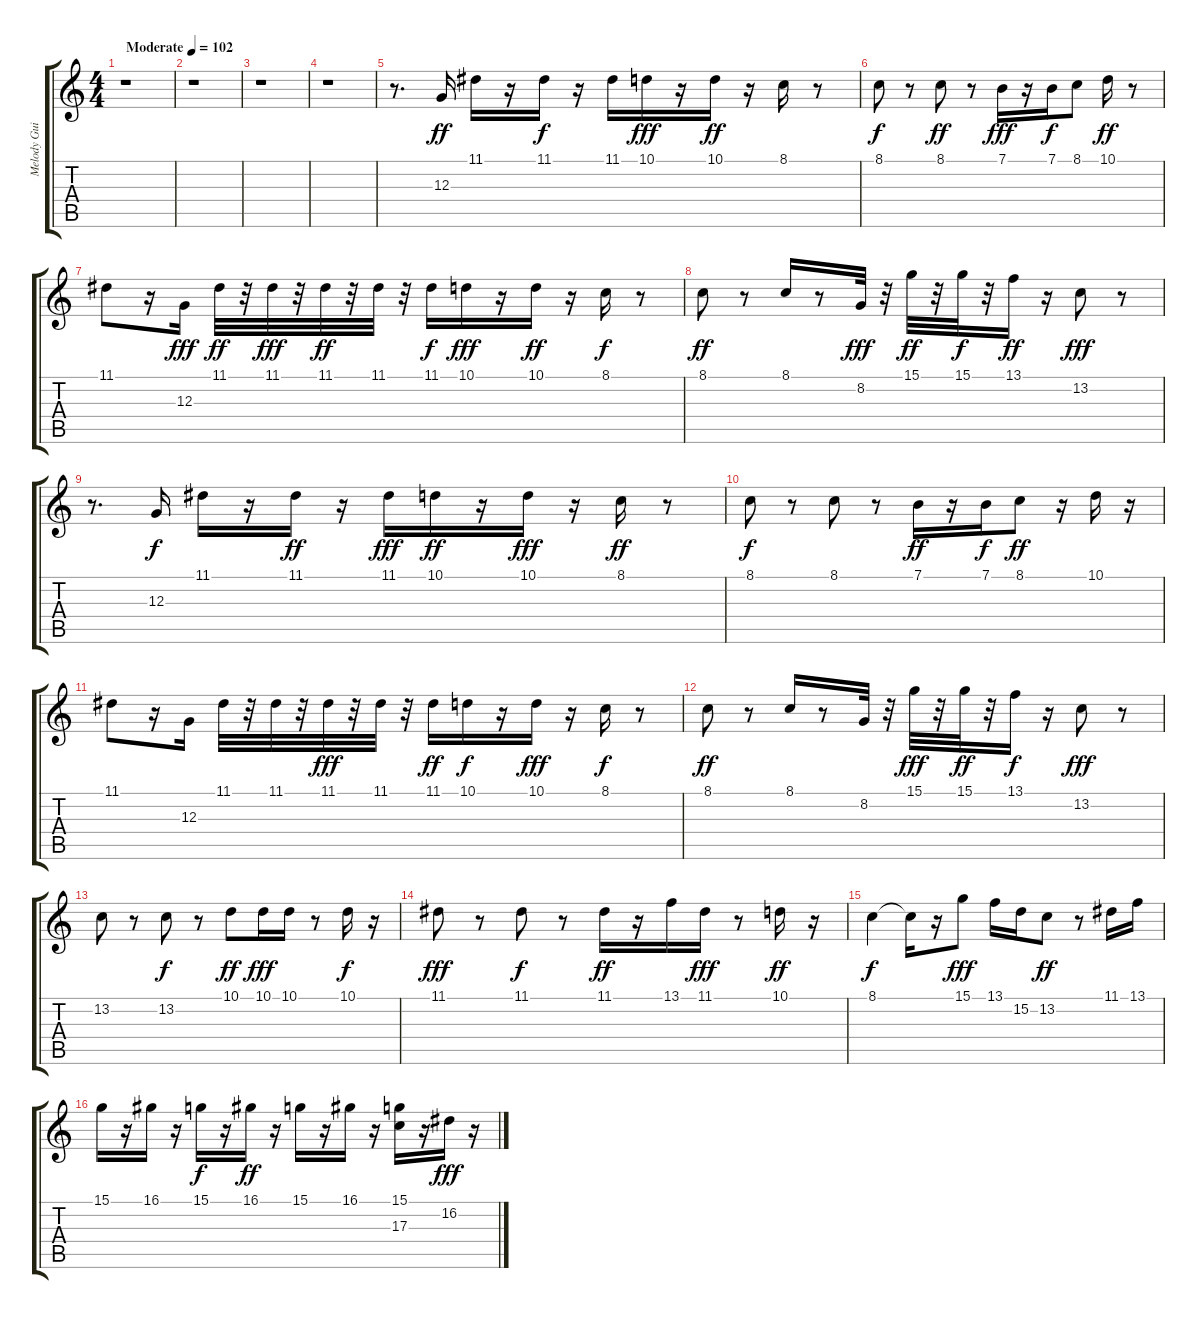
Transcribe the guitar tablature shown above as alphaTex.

\track ("Melody Guide 2" "Melody Gui") {instrument ocarina}
\staff {score tabs}
\tuning (E4 B3 G3 D3 A2 E2) {hide}
\ts (4 4)
\tempo (102 "Moderate")
\clef g2
\ks c
r.1{dy ff instrument ocarina} |
r.1 |
r.1 |
r.1 |
r.8{d} 12.3.16{instrument ocarina} 11.1.16 r.16 11.1.16{dy f} r.16 11.1.16 10.1.16{dy fff} r.16 10.1.16{dy ff} r.16 8.1.16 r.8 |
8.1.8{dy f} r.8 8.1.8{dy ff} r.8 7.1.16{dy fff} r.16 7.1.16{dy f} 8.1.8 10.1.16{dy ff} r.8 |
11.1.8 r.16 12.3.16{dy fff} 11.1.32{dy ff} r.32 11.1.32{dy fff} r.32 11.1.32{dy ff} r.32 11.1.32 r.32 11.1.16{dy f} 10.1.16{dy fff} r.16 10.1.16{dy ff} r.16 8.1.16{dy f} r.8 |
8.1.8{dy ff} r.8 8.1.16 r.8 8.2.32{dy fff} r.32 15.1.32{dy ff} r.32 15.1.32{dy f} r.32 13.1.16{dy ff} r.16 13.2.8{dy fff} r.8 |
r.8{d} 12.3.16{dy f} 11.1.16 r.16 11.1.16{dy ff} r.16 11.1.16{dy fff} 10.1.16{dy ff} r.16 10.1.16{dy fff} r.16 8.1.16{dy ff} r.8 |
8.1.8{dy f} r.8 8.1.8 r.8 7.1.16{dy ff} r.16 7.1.16{dy f} 8.1.8{dy ff} r.16 10.1.16 r.16 |
11.1.8 r.16 12.3.16 11.1.32 r.32 11.1.32 r.32 11.1.32{dy fff} r.32 11.1.32 r.32 11.1.16{dy ff} 10.1.16{dy f} r.16 10.1.16{dy fff} r.16 8.1.16{dy f} r.8 |
8.1.8{dy ff} r.8 8.1.16 r.8 8.2.32 r.32 15.1.32{dy fff} r.32 15.1.32{dy ff} r.32 13.1.16{dy f} r.16 13.2.8{dy fff} r.8 |
13.2.8 r.8 13.2.8{dy f} r.8 10.1.8{dy ff} 10.1.16{dy fff} 10.1.16 r.8 10.1.16{dy f} r.16 |
11.1.8{dy fff} r.8 11.1.8{dy f} r.8 11.1.16{dy ff} r.16 13.1.16 11.1.16{dy fff} r.8 10.1.16{dy ff} r.16 |
8.1.4{dy f} 8.1{t}.16 r.16 15.1.8{dy fff} 13.1.16 15.2.16 13.2.8{dy ff} r.8 11.1.16 13.1.16 |
15.1.16 r.16 16.1.16 r.16 15.1.16{dy f} r.16 16.1.16{dy ff} r.16 15.1.16 r.16 16.1.16 r.16 (15.1 17.3).16 r.16 16.2.16{dy fff} r.16
